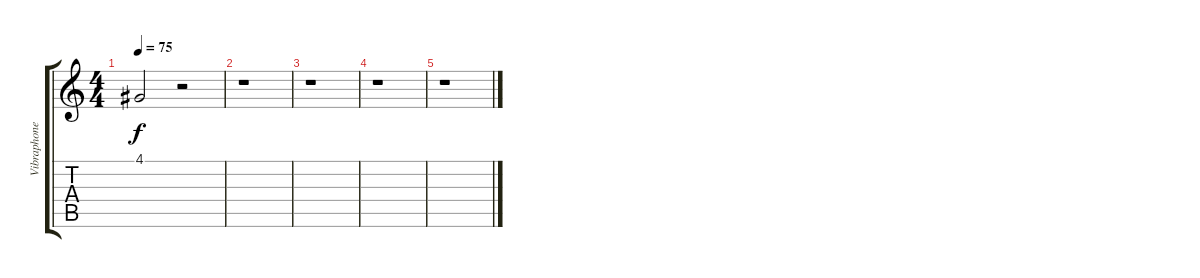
\track ("Vibraphone" "Vibraphone") {instrument vibraphone}
\staff {score tabs}
\tuning (E4 B3 G3 D3 A2 E2) {hide}
\ts (4 4)
\tempo 75
\clef g2
\ks c
4.1{t}.2{dy f} r.2 |
r.1 |
r.1 |
r.1 |
r.1
